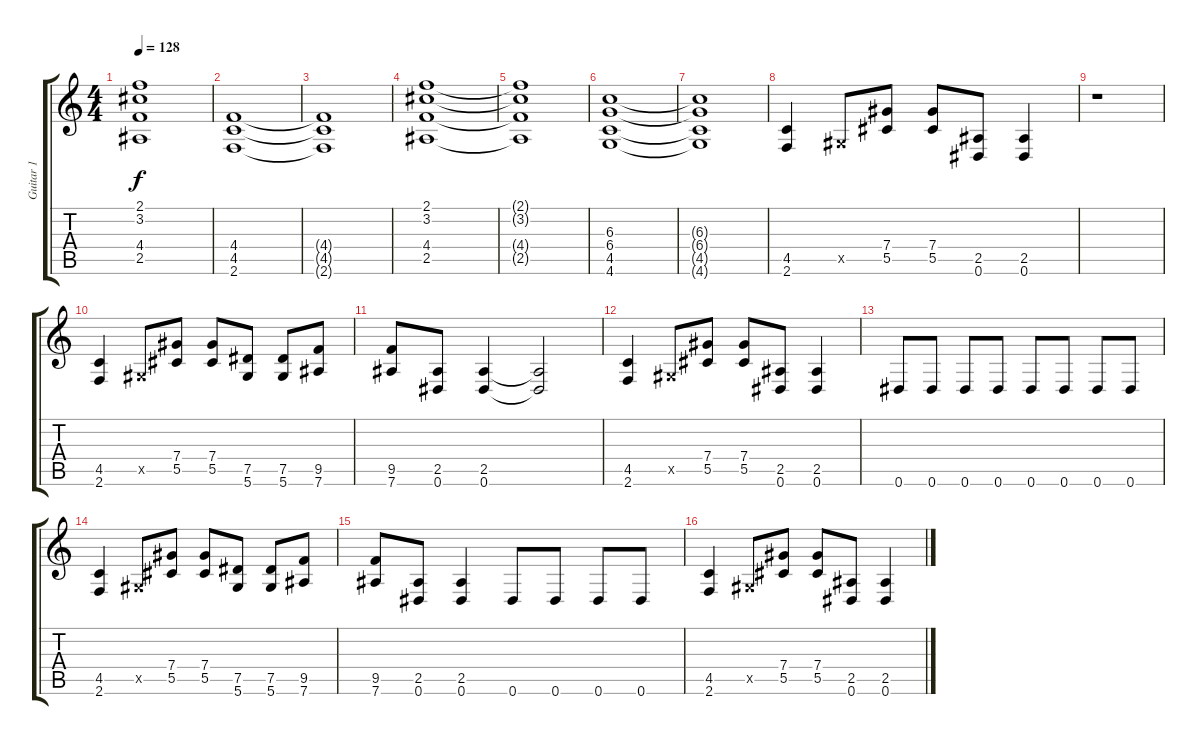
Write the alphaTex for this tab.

\track ("Guitar 1" "Guitar 1") {instrument overdrivenguitar}
\staff {score tabs}
\tuning (Eb4 Bb3 Gb3 Db3 Ab2 Eb2) {hide}
\ts (4 4)
\tempo 128
\clef g2
\ks c
(2.1{t} 3.2{t} 4.4{t} 2.5{t}).1{dy f} |
(4.4 4.5 2.6).1 |
(4.4{t} 4.5{t} 2.6{t}).1 |
(2.1 3.2 4.4 2.5).1 |
(2.1{t} 3.2{t} 4.4{t} 2.5{t}).1 |
(6.3 6.4 4.5 4.6).1 |
(6.3{t} 6.4{t} 4.5{t} 4.6{t}).1 |
(4.5 2.6).4 0.5{x}.8 (7.4 5.5).8 (7.4 5.5).8 (2.5 0.6).8 (2.5 0.6).4 |
r.1 |
(4.5 2.6).4 0.5{x}.8 (7.4 5.5).8 (7.4 5.5).8 (7.5 5.6).8 (7.5 5.6).8 (9.5 7.6).8 |
(9.5 7.6).8 (2.5 0.6).8 (2.5 0.6).4 (2.5{t} 0.6{t}).2 |
(4.5 2.6).4 0.5{x}.8 (7.4 5.5).8 (7.4 5.5).8 (2.5 0.6).8 (2.5 0.6).4 |
0.6.8 0.6.8 0.6.8 0.6.8 0.6.8 0.6.8 0.6.8 0.6.8 |
(4.5 2.6).4 0.5{x}.8 (7.4 5.5).8 (7.4 5.5).8 (7.5 5.6).8 (7.5 5.6).8 (9.5 7.6).8 |
(9.5 7.6).8 (2.5 0.6).8 (2.5 0.6).4 0.6.8 0.6.8 0.6.8 0.6.8 |
(4.5 2.6).4 0.5{x}.8 (7.4 5.5).8 (7.4 5.5).8 (2.5 0.6).8 (2.5 0.6).4
